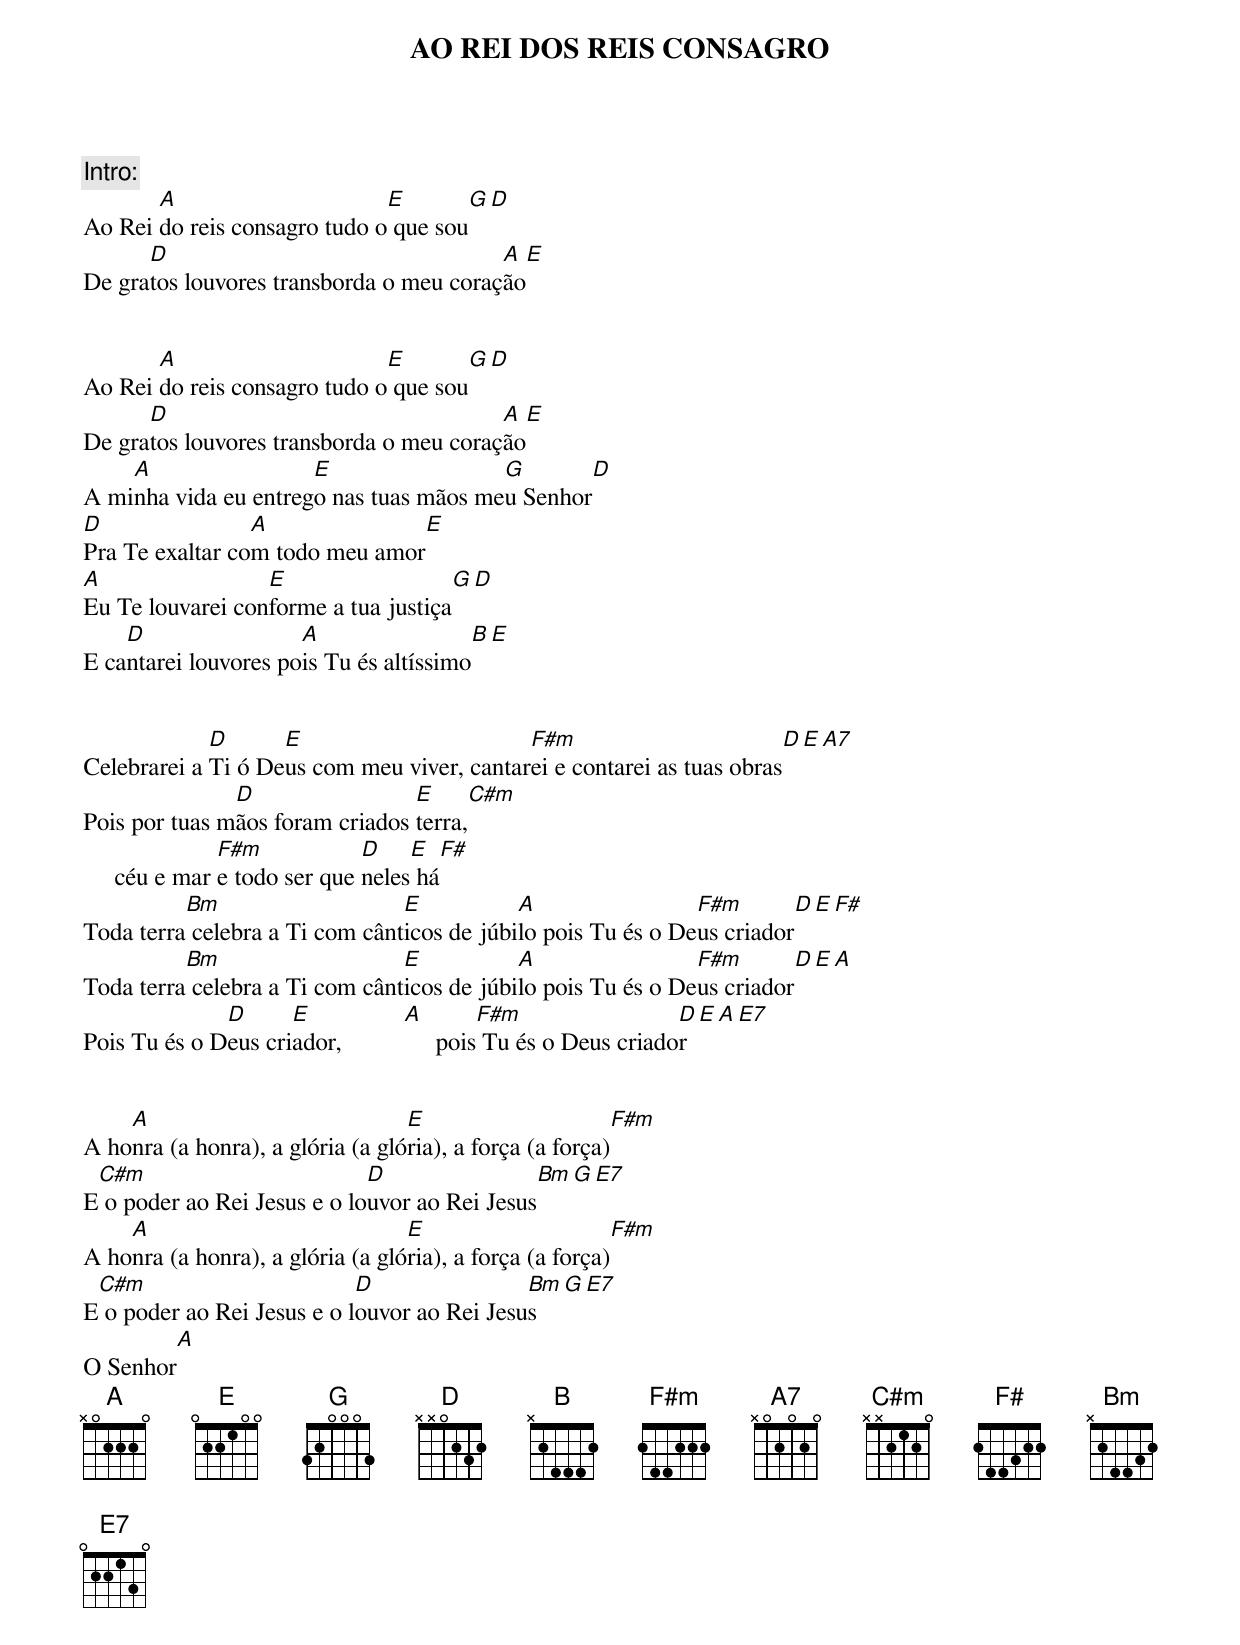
AO REI DOS REIS CONSAGRO

Intro:
       A                      E        G                 D
Ao Rei do reis consagro tudo o que sou
      D                                  A                    E
De gratos louvores transborda o meu coração


       A                      E        G                 D
Ao Rei do reis consagro tudo o que sou
      D                                  A                    E
De gratos louvores transborda o meu coração
    A                 E                 G                                    D
A minha vida eu entrego nas tuas mãos meu Senhor
D                A                     E
Pra Te exaltar com todo meu amor
A                 E                        G         D
Eu Te louvarei conforme a tua justiça
    D                 A                      B             E
E cantarei louvores pois Tu és altíssimo


             D      E                       F#m   	                D                E                   A7
Celebrarei a Ti ó Deus com meu viver, cantarei e contarei as tuas obras
               D                 E                      C#m
Pois por tuas mãos foram criados terra,
               F#m            D    E               F#
     céu e mar e todo ser que neles há
          Bm                    E           A                 F#m                 D      E              F#
Toda terra celebra a Ti com cânticos de júbilo pois Tu és o Deus criador
          Bm                    E           A                 F#m                 D      E             A
Toda terra celebra a Ti com cânticos de júbilo pois Tu és o Deus criador
              D      E              A        F#m                 D      E              A        E7
Pois Tu és o Deus criador,               pois Tu és o Deus criador


    A                             E                            F#m
A honra (a honra), a glória (a glória), a força (a força)
 C#m                         D                Bm      G       E7
E o poder ao Rei Jesus e o louvor ao Rei Jesus
    A                             E                            F#m
A honra (a honra), a glória (a glória), a força (a força)
 C#m                        D                Bm       G       E7
E o poder ao Rei Jesus e o louvor ao Rei Jesus
         A
O Senhor
